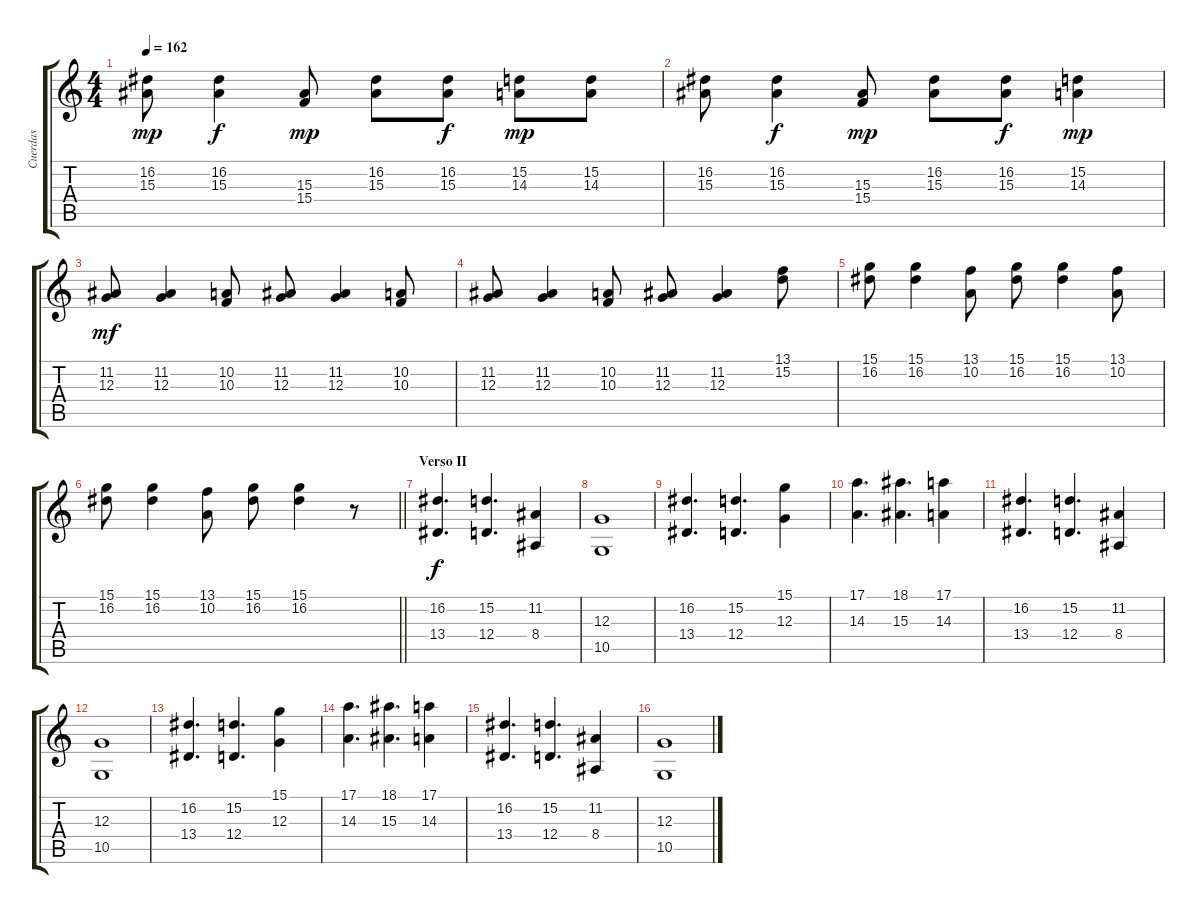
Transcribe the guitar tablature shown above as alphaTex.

\track ("Cuerdas" "Cuerdas") {instrument stringensemble1}
\staff {score tabs}
\tuning (E4 B3 G3 D3 A2 E2) {hide}
\ts (4 4)
\tempo 162
\clef g2
\ks c
(16.2 15.3).8{dy mp} (16.2 15.3).4{dy f} (15.3 15.4).8{dy mp} (16.2 15.3).8 (16.2 15.3).8{dy f} (15.2 14.3).8{dy mp} (15.2 14.3).8 |
(16.2 15.3).8 (16.2 15.3).4{dy f} (15.3 15.4).8{dy mp} (16.2 15.3).8 (16.2 15.3).8{dy f} (15.2 14.3).4{dy mp} |
(11.2 12.3).8{dy mf} (11.2 12.3).4 (10.2 10.3).8 (11.2 12.3).8 (11.2 12.3).4 (10.2 10.3).8 |
(11.2 12.3).8 (11.2 12.3).4 (10.2 10.3).8 (11.2 12.3).8 (11.2 12.3).4 (13.1 15.2).8 |
(15.1 16.2).8 (15.1 16.2).4 (13.1 10.2).8 (15.1 16.2).8 (15.1 16.2).4 (13.1 10.2).8 |
\barLineRight lightlight
(15.1 16.2).8 (15.1 16.2).4 (13.1 10.2).8 (15.1 16.2).8 (15.1 16.2).4 r.8 |
\section ("" "Verso II")
(16.2 13.4).4{d dy f volume 11} (15.2 12.4).4{d} (11.2 8.4).4 |
(12.3 10.5).1 |
(16.2 13.4).4{d} (15.2 12.4).4{d} (15.1 12.3).4 |
(17.1 14.3).4{d} (18.1 15.3).4{d} (17.1 14.3).4 |
(16.2 13.4).4{d} (15.2 12.4).4{d} (11.2 8.4).4 |
(12.3 10.5).1 |
(16.2 13.4).4{d} (15.2 12.4).4{d} (15.1 12.3).4 |
(17.1 14.3).4{d} (18.1 15.3).4{d} (17.1 14.3).4 |
(16.2 13.4).4{d} (15.2 12.4).4{d} (11.2 8.4).4 |
(12.3 10.5).1
